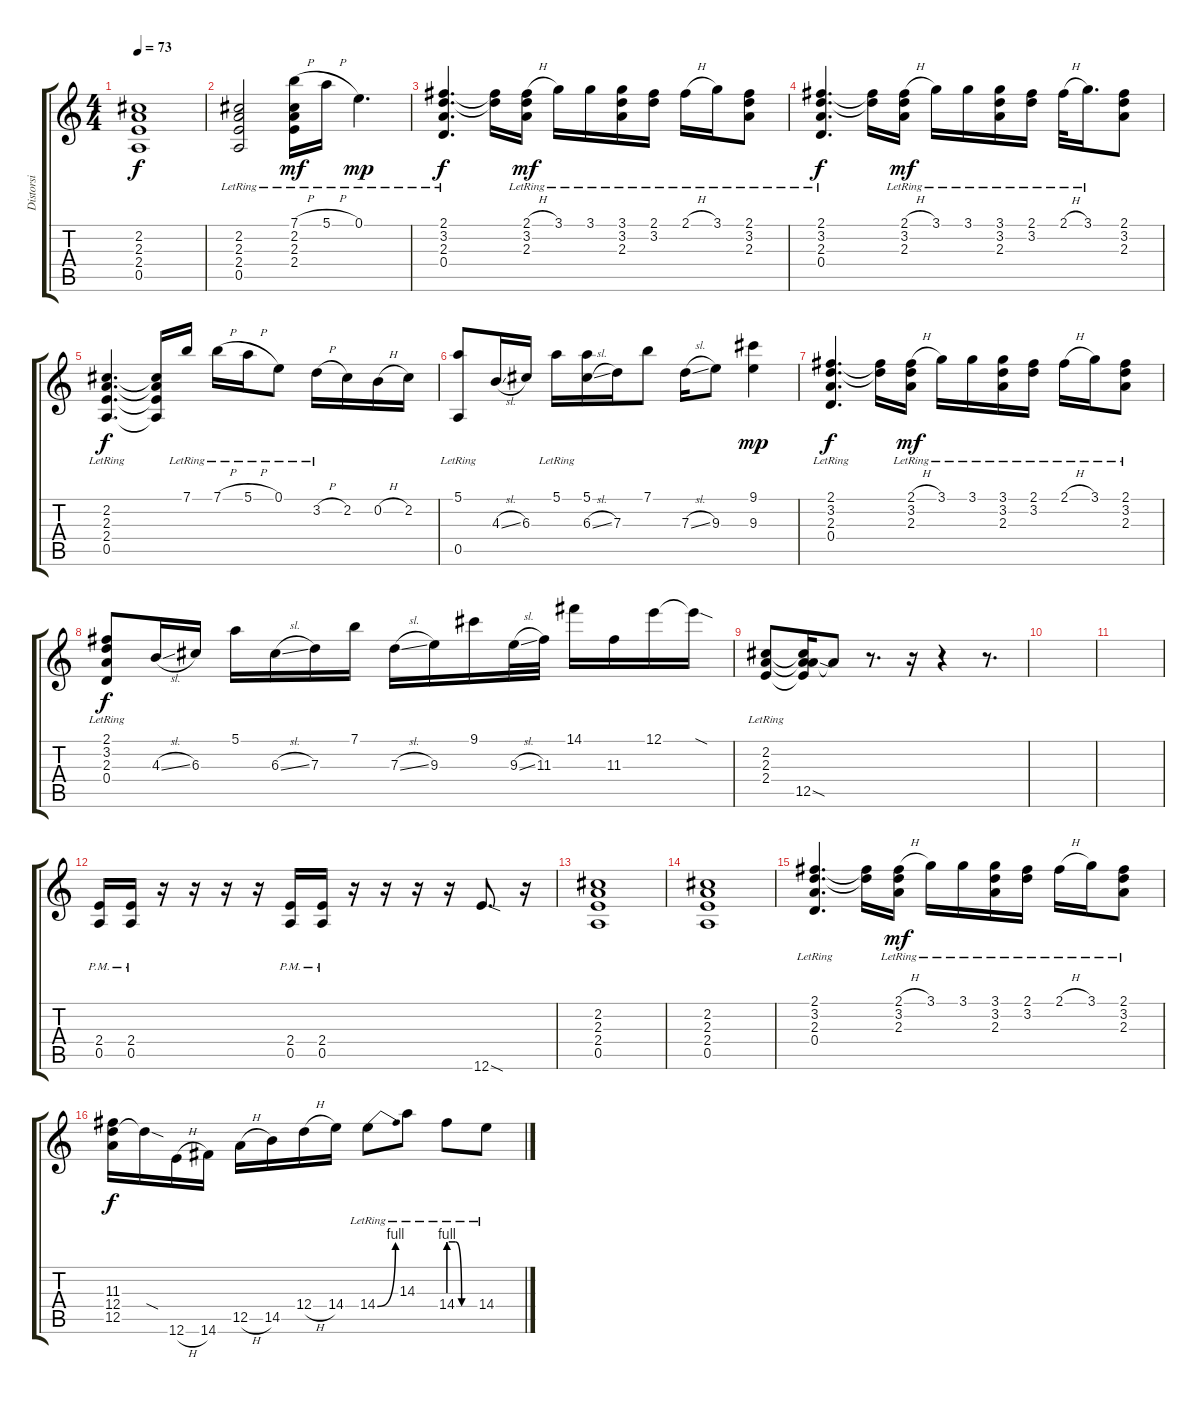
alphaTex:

\track ("Distorsi" "Distorsi") {instrument overdrivenguitar}
\staff {score tabs}
\tuning (E4 B3 G3 D3 A2 E2) {hide}
\ts (4 4)
\tempo 73
\clef g2
\ks c
(2.2 2.3 2.4 0.5).1{dy f} |
(2.2{lr} 2.3{lr} 2.4{lr} 0.5{lr}).2 (7.1{h lr} 2.2{lr} 2.3{lr} 2.4{lr}).16{dy mf} 5.1{h lr}.16 0.1{lr}.4{d dy mp} |
(2.1{lr} 3.2{lr} 2.3{lr} 0.4{lr}).4{d dy f} (2.1{t} 3.2{t}).16 (2.1{h lr} 3.2{lr} 2.3{lr}).16{dy mf} 3.1{lr}.16 3.1{lr}.16 (3.1{lr} 3.2{lr} 2.3{lr}).16 (2.1{lr} 3.2{lr}).16 2.1{h lr}.16 3.1{lr}.16 (2.1{lr} 3.2{lr} 2.3{lr}).8 |
(2.1{lr} 3.2{lr} 2.3{lr} 0.4{lr}).4{d dy f} (2.1{t} 3.2{t}).16 (2.1{h lr} 3.2{lr} 2.3{lr}).16{dy mf} 3.1{lr}.16 3.1{lr}.16 (3.1{lr} 3.2{lr} 2.3{lr}).16 (2.1{lr} 3.2{lr}).16 2.1{h lr}.32 3.1{lr}.16{d} (2.1 3.2 2.3).8 |
(2.2{lr} 2.3{lr} 2.4{lr} 0.5{lr}).4{d dy f} (2.2{t} 2.3{t} 2.4{t} 0.5{t}).16 7.1{lr}.16 7.1{h lr}.16 5.1{h lr}.16 0.1{lr}.8 3.2{h lr}.16 2.2.16 0.2{h}.16 2.2.16 |
(5.1 0.5{lr}).8 4.3{sl}.16 6.3.16 5.1{lr}.16 (5.1 6.3{sl}).16 7.3.16 7.1.8 7.3{sl}.16 9.3.8 (9.1 9.3).4{dy mp} |
(2.1{lr} 3.2{lr} 2.3{lr} 0.4{lr}).4{d dy f} (2.1{t} 3.2{t}).16 (2.1{h lr} 3.2{lr} 2.3{lr}).16{dy mf} 3.1{lr}.16 3.1{lr}.16 (3.1{lr} 3.2{lr} 2.3{lr}).16 (2.1{lr} 3.2{lr}).16 2.1{h lr}.16 3.1{lr}.16 (2.1{lr} 3.2{lr} 2.3{lr}).8 |
(2.1{lr} 3.2{lr} 2.3{lr} 0.4{lr}).8{dy f} 4.3{sl}.16 6.3.16 5.1.16 6.3{sl}.16 7.3.16 7.1.16 7.3{sl}.16 9.3.16 9.1.16 9.3{sl}.32 11.3.32 14.1.16 11.3.16 12.1.16 12.1{sod t}.16 |
(2.2{lr} 2.3{lr} 2.4{lr}).8 (2.2{t} 2.3{t} 2.4{t} 12.5{sod}).16 12.5{t}.8 r.8{d} r.16 r.4 r.8{d} |
|
|
(2.4{pm} 0.5{pm}).16 (2.4{pm} 0.5{pm}).16 r.16 r.16 r.16 r.16 (2.4{pm} 0.5{pm}).16 (2.4{pm} 0.5{pm}).16 r.16 r.16 r.16 r.16 12.6{sod}.8{d} r.16 |
(2.2 2.3 2.4 0.5).1 |
(2.2 2.3 2.4 0.5).1 |
(2.1{lr} 3.2{lr} 2.3{lr} 0.4{lr}).4{d} (2.1{t} 3.2{t}).16 (2.1{h lr} 3.2{lr} 2.3{lr}).16{dy mf} 3.1{lr}.16 3.1{lr}.16 (3.1{lr} 3.2{lr} 2.3{lr}).16 (2.1{lr} 3.2{lr}).16 2.1{h lr}.16 3.1{lr}.16 (2.1{lr} 3.2{lr} 2.3{lr}).8 |
(11.3 12.4 12.5).16{dy f} 12.4{sod t}.16 12.6{h}.16 14.6.16 12.5{h}.16 14.5.16 12.4{h}.16 14.4.16 14.4{be (bend 0 0 60 4) lr}.8 14.3{lr}.8 14.4{be (custom 0 4 15 4 30 0 60 0) lr}.8 14.4{lr}.8
